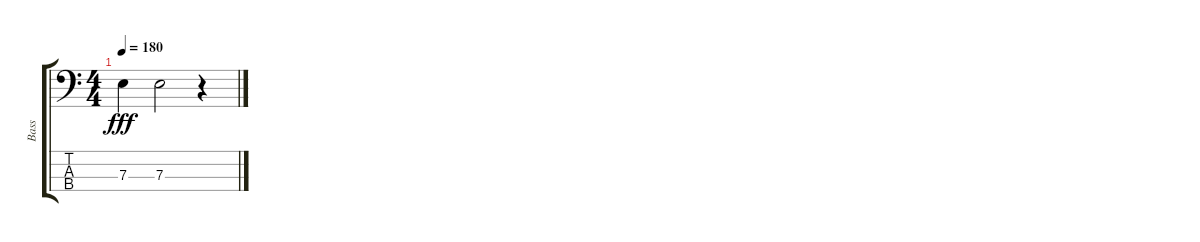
\track ("Bass" "Bass") {instrument electricbassfinger}
\staff {score tabs}
\tuning (G2 D2 A1 E1) {hide}
\ts (4 4)
\tempo 180
\clef f4
\ks c
7.3.4{dy fff} 7.3.2 r.4
